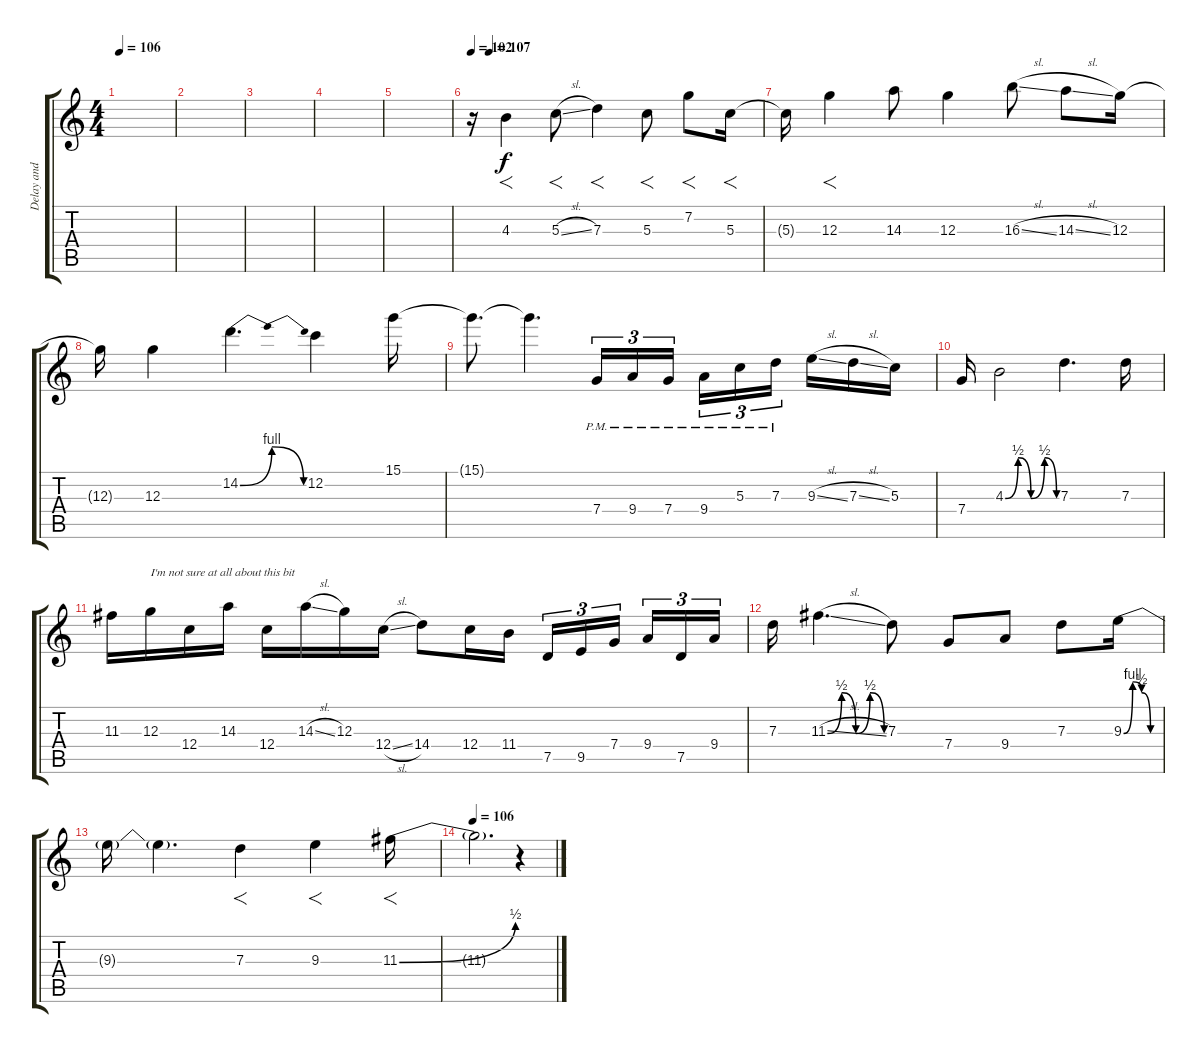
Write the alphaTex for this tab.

\track ("Delay and solo" "Delay and ") {instrument distortionguitar}
\staff {score tabs}
\tuning (E4 C4 G3 C3 G2 C2) {hide}
\ts (4 4)
\tempo 106
\clef g2
\ks c
|
|
|
|
|
\tempo (107 0.0625)
\tempo 102
r.16 4.3.4{f} 5.3{sl}.8{f} 7.3.4{f} 5.3.8{f} 7.2.8{f} 5.3.16{f} |
5.3{t}.16 12.3.4{f} 14.3.8 12.3.4 16.3{sl}.8 14.3{sl}.8 12.3.16 |
12.3{t}.16 12.3.4 14.2{be (bendrelease 0 0 15 4 30 4 60 0)}.4{d} 12.2.4 15.1.16 |
15.1{t}.8{d} 15.1{t}.4{d} 7.4{pm}.16{tu (3 2)} 9.4{pm}.16{tu (3 2)} 7.4{pm}.16{tu (3 2) beam splitsecondary} 9.4{pm}.16{tu (3 2)} 5.3{pm}.16{tu (3 2)} 7.3{pm}.16{tu (3 2) beam splitsecondary} 9.3{sl}.16 7.3{sl}.16 5.3.16 |
7.4.16 4.3{be (custom 0 0 15 2 30 0 46 2 60 0)}.2 7.3.4{d} 7.3.16 |
11.3.16 12.3.16{txt "I'm not sure at all about this bit"} 12.4.16 14.3.16 12.4.16 14.3{sl}.16 12.3.16 12.4{sl}.16 14.4.8 12.4.16 11.4.16 7.5.16{tu (3 2)} 9.5.16{tu (3 2)} 7.4.16{tu (3 2) beam splitsecondary} 9.4.16{tu (3 2)} 7.5.16{tu (3 2)} 9.4.16{tu (3 2)} |
7.3.16 11.3{be (custom 0 0 15 2 30 0 45 2 60 0) sl}.4{d} 7.3.8 7.4.8 9.4.8 7.3.8 9.3{be (custom 0 0 15 4 30 2 45 0 60 0)}.16 |
9.3{t}.16 9.3{t}.4{d} 7.3.4{f} 9.3.4{f} 11.3{be (bend 0 0 60 2)}.16{f} |
\tempo 106
11.3{t}.2{d} r.4
